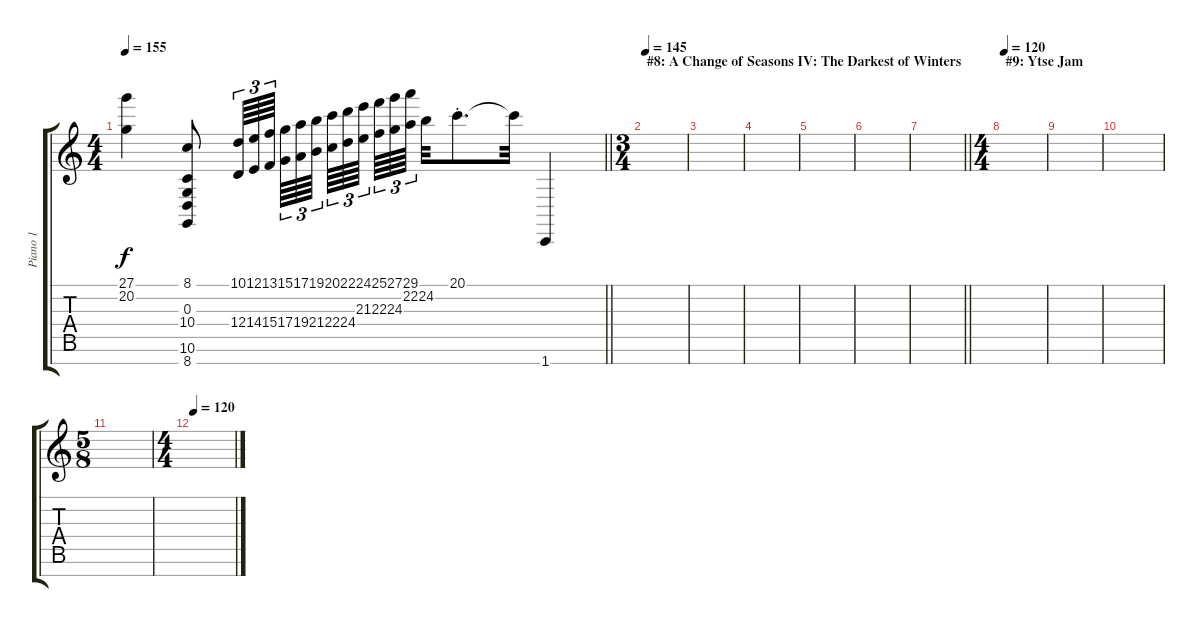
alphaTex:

\track ("Piano 1" "Piano 1") {instrument electricgrandpiano}
\staff {score tabs}
\tuning (E4 B3 G3 D3 A2 E2 B1) {hide}
\ts (4 4)
\tempo 155
\clef g2
\barLineRight lightlight
\ks c
(27.1{t} 20.2{t}).4{dy f} (8.1 0.3 10.4 10.6 8.7).8{volume 9 instrument electricgrandpiano} (10.1 12.4).64{tu (3 2)} (12.1 14.4).64{tu (3 2)} (13.1 15.4).64{tu (3 2) beam splitsecondary} (15.1 17.4).64{tu (3 2)} (17.1 19.4).64{tu (3 2)} (19.1 21.4).64{tu (3 2) beam splitsecondary} (20.1 22.4).64{tu (3 2)} (22.1 24.4).64{tu (3 2)} (24.1 21.3).64{tu (3 2) beam splitsecondary} (25.1 22.3).64{tu (3 2)} (27.1 24.3).64{tu (3 2)} (29.1 22.2).64{tu (3 2)} 24.2.32 20.1{st}.8{d} 20.1{t}.32 1.7.4 |
\ts (3 4)
\section ("" "#8: A Change of Seasons IV: The Darkest of Winters")
\tempo 145
|
|
|
|
|
\barLineRight lightlight
|
\ts (4 4)
\section ("" "#9: Ytse Jam")
\tempo 120
|
|
|
\ts (5 8)
|
\ts (4 4)
\tempo 120
